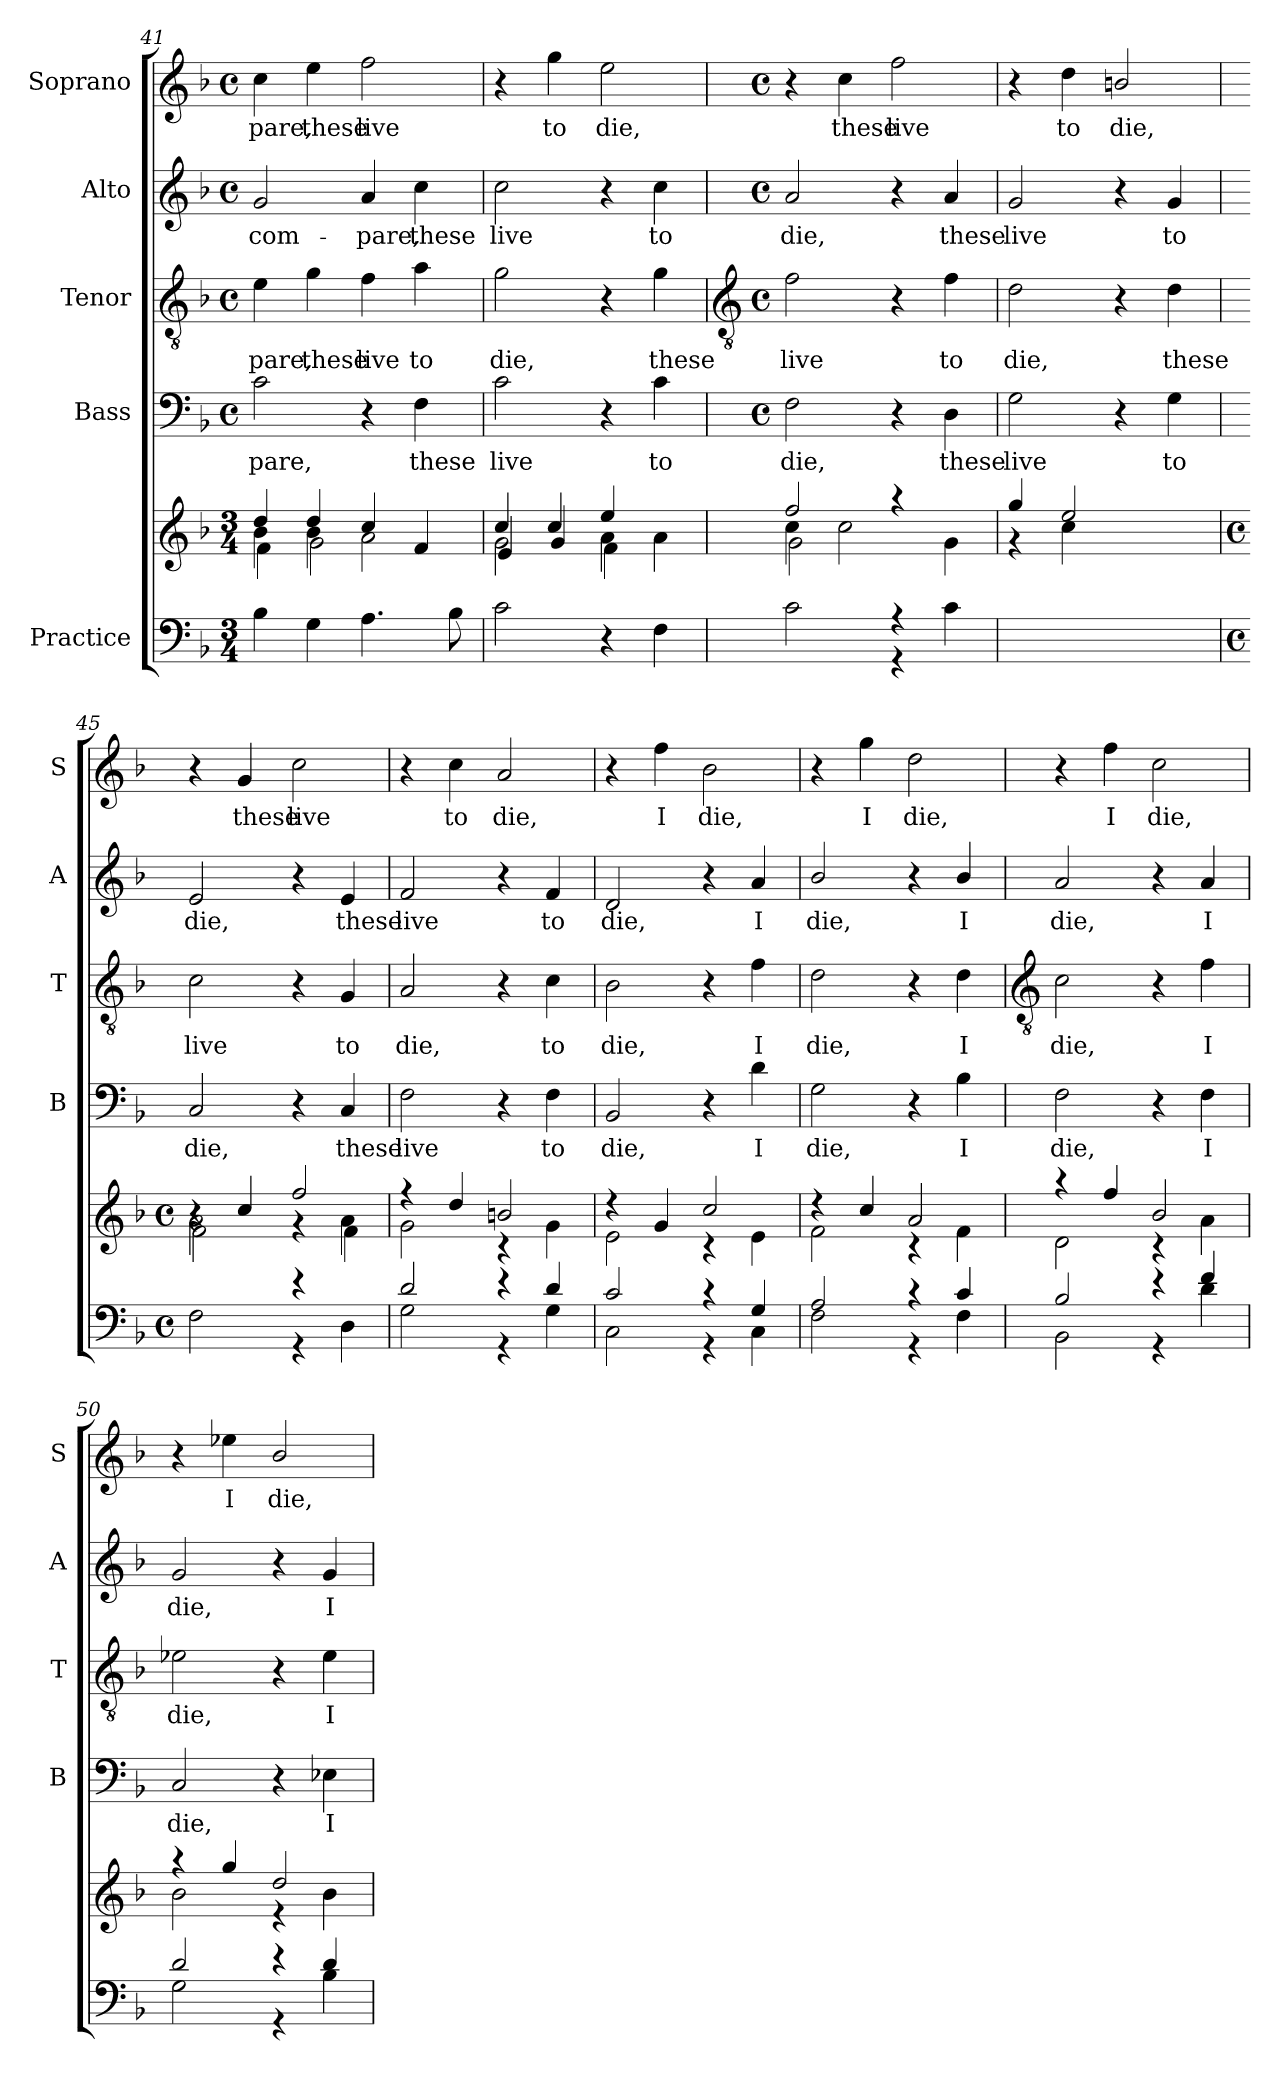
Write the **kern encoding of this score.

**kern	**kern	**kern	**text	**kern	**text	**kern	**text	**kern	**text
*part5	*part5	*part4	*part4	*part3	*part3	*part2	*part2	*part1	*part1
*staff6	*staff5	*staff4	*staff4	*staff3	*staff3	*staff2	*staff2	*staff1	*staff1
*I"Practice	*	*I"Bass	*	*I"Tenor	*	*I"Alto	*	*I"Soprano	*
*	*	*I'B	*	*I'T	*	*I'A	*	*I'S	*
*clefF4	*clefG2	*clefF4	*	*clefGv2	*	*clefG2	*	*clefG2	*
*k[b-]	*k[b-]	*k[b-]	*	*k[b-]	*	*k[b-]	*	*k[b-]	*
*F:	*F:	*F:	*	*F:	*	*F:	*	*F:	*
*M3/4	*M3/4	*M4/4	*	*M4/4	*	*M4/4	*	*M4/4	*
*	*	*met(c)	*	*met(c)	*	*met(c)	*	*met(c)	*
=41	=41	=41	=41	=41	=41	=41	=41	=41	=41
*	*^	*	*	*	*	*	*	*	*
*	*	*^	*	*	*	*	*	*	*	*
!	!	!	!	!	!LO:LY:b	!	!LO:LY:b	!	!LO:LY:b	!	!LO:LY:b
4B-	4dd	4b-\	4f\	2c	-pare,	4e	-pare,	2g	com-	4cc	-pare,
!	!	!	!	!	!	!	!LO:LY:b	!	!	!	!LO:LY:b
4G	4dd	4b-\	2g\	.	.	4g	these	.	.	4ee	these
!	!	!	!	!	!	!	!LO:LY:b	!	!LO:LY:b	!	!LO:LY:b
4.A	4cc/	2a\	.	4r	.	4f	live	4a	-pare,	2ff	live
!	!	!	!	!	!LO:LY:b	!	!LO:LY:b	!	!LO:LY:b	!	!
.	4ryy	.	4f/	4F	these	4a	to	4cc	these	.	.
8B-	.	.	.	.	.	.	.	.	.	.	.
=42	=42	=42	=42	=42	=42	=42	=42	=42	=42	=42	=42
!	!	!	!	!	!LO:LY:b	!	!LO:LY:b	!	!LO:LY:b	!	!
2c	4cc/	2g\	4e/	2c	live	2g	die,	2cc	live	4r	.
!	!	!	!	!	!	!	!	!	!	!	!LO:LY:b
.	4cc/	.	4g	.	.	.	.	.	.	4gg	to
!	!	!	!	!	!	!	!	!	!	!	!LO:LY:b
4r	4ee/	4a\	4f\	4r	.	4r	.	4r	.	2ee	die,
!	!	!	!	!	!LO:LY:b	!	!LO:LY:b	!	!LO:LY:b	!	!
4F	4ryy	4ryy	4a\	4c	to	4g	these	4cc	to	.	.
!!LO:LB:g=z
=43	=43	=43	=43	=43	=43	=43	=43	=43	=43	=43	=43
*	*	*	*	*	*	*clefGv2	*	*	*	*	*
*	*	*	*	*M4/4	*	*M4/4	*	*M4/4	*	*M4/4	*
*	*	*	*	*met(c)	*	*met(c)	*	*met(c)	*	*met(c)	*
*^	*	*	*	*	*	*	*	*	*	*	*
!	!	!	!	!	!	!LO:LY:b	!	!LO:LY:b	!	!LO:LY:b	!	!
2ryy	2c	2ff/	4cc	2g\	2F	die,	2f	live	2a	die,	4r	.
!	!	!	!	!	!	!	!	!	!	!	!	!LO:LY:b
.	.	.	2cc	.	.	.	.	.	.	.	4cc	these
!	!	!	!	!	!	!	!	!	!	!	!	!LO:LY:b
4r	4r	4r	.	4ryy	4r	.	4r	.	4r	.	2ff	live
!	!	!	!	!	!	!LO:LY:b	!	!LO:LY:b	!	!LO:LY:b	!	!
4ryy	4c	4ryy	4ryy	4g\	4D	these	4f	to	4a	these	.	.
=44	=44	=44	=44	=44	=44	=44	=44	=44	=44	=44	=44	=44
!	!	!	!	!	!	!LO:LY:b	!	!LO:LY:b	!	!LO:LY:b	!	!
*v	*v	*	*	*	*	*	*	*	*	*	*	*
*	*	*v	*v	*	*	*	*	*	*	*	*
1ryy	4gg/	4r	2G	live	2d	die,	2g	live	4r	.
!	!	!	!	!	!	!	!	!	!	!LO:LY:b
.	2ee/	4cc	.	.	.	.	.	.	4dd	to
!	!	!	!	!	!	!	!	!	!	!LO:LY:b
.	.	4ryy	4r	.	4r	.	4r	.	2bn/	die,
!	!	!	!	!LO:LY:b	!	!LO:LY:b	!	!LO:LY:b	!	!
.	4ryy	4ryy	4G	to	4d	these	4g	to	.	.
*	*v	*v	*	*	*	*	*	*	*	*
!!LO:LB:g=z
=45	=45	=45	=45	=45	=45	=45	=45	=45	=45
*M4/4	*M4/4	*	*	*	*	*	*	*	*
*met(c)	*met(c)	*	*	*	*	*	*	*	*
*^	*^	*	*	*	*	*	*	*	*
*	*	*	*^	*	*	*	*	*	*	*	*
!	!	!	!	!	!	!LO:LY:b	!	!LO:LY:b	!	!LO:LY:b	!	!
2ryy	2F	4r	2a\	2f\	2C	die,	2c	live	2e	die,	4r	.
!	!	!	!	!	!	!	!	!	!	!	!	!LO:LY:b
.	.	4cc/	.	.	.	.	.	.	.	.	4g	these
!	!	!	!	!	!	!	!	!	!	!	!	!LO:LY:b
4r	4r	2ff/	4r	4ryy	4r	.	4r	.	4r	.	2cc	live
!	!	!	!	!	!	!LO:LY:b	!	!LO:LY:b	!	!LO:LY:b	!	!
4ryy	4D	.	4a\	4f\	4C	these	4G	to	4e	these	.	.
=46	=46	=46	=46	=46	=46	=46	=46	=46	=46	=46	=46	=46
!	!	!	!	!	!	!LO:LY:b	!	!LO:LY:b	!	!LO:LY:b	!	!
*	*	*	*v	*v	*	*	*	*	*	*	*	*
2d	2G	4r	2g\	2F	live	2A	die,	2f	live	4r	.
!	!	!	!	!	!	!	!	!	!	!	!LO:LY:b
.	.	4dd/	.	.	.	.	.	.	.	4cc	to
!	!	!	!	!	!	!	!	!	!	!	!LO:LY:b
4r	4r	2bn/	4r	4r	.	4r	.	4r	.	2a	die,
!	!	!	!	!	!LO:LY:b	!	!LO:LY:b	!	!LO:LY:b	!	!
4d	4G	.	4g\	4F	to	4c	to	4f	to	.	.
=47	=47	=47	=47	=47	=47	=47	=47	=47	=47	=47	=47
!	!	!	!	!	!LO:LY:b	!	!LO:LY:b	!	!LO:LY:b	!	!
2c	2C\	4r	2e\	2BB-	die,	2B-	die,	2d	die,	4r	.
!	!	!	!	!	!	!	!	!	!	!	!LO:LY:b
.	.	4g/	.	.	.	.	.	.	.	4ff	I
!	!	!	!	!	!	!	!	!	!	!	!LO:LY:b
4r	4r	2cc/	4r	4r	.	4r	.	4r	.	2b-	die,
!	!	!	!	!	!LO:LY:b	!	!LO:LY:b	!	!LO:LY:b	!	!
4G	4C\	.	4e\	4d	I	4f	I	4a	I	.	.
=48	=48	=48	=48	=48	=48	=48	=48	=48	=48	=48	=48
!	!	!	!	!	!LO:LY:b	!	!LO:LY:b	!	!LO:LY:b	!	!
2A	2F	4r	2f\	2G	die,	2d	die,	2b-/	die,	4r	.
!	!	!	!	!	!	!	!	!	!	!	!LO:LY:b
.	.	4cc/	.	.	.	.	.	.	.	4gg	I
!	!	!	!	!	!	!	!	!	!	!	!LO:LY:b
4r	4r	2a	4r	4r	.	4r	.	4r	.	2dd	die,
!	!	!	!	!	!LO:LY:b	!	!LO:LY:b	!	!LO:LY:b	!	!
4c	4F	.	4f\	4B-	I	4d	I	4b-/	I	.	.
!!LO:LB:g=z
=49	=49	=49	=49	=49	=49	=49	=49	=49	=49	=49	=49
*	*	*	*	*	*	*clefGv2	*	*	*	*	*
!	!	!	!	!	!LO:LY:b	!	!LO:LY:b	!	!LO:LY:b	!	!
2B-	2BB-\	4r	2d\	2F	die,	2c	die,	2a	die,	4r	.
!	!	!	!	!	!	!	!	!	!	!	!LO:LY:b
.	.	4ff/	.	.	.	.	.	.	.	4ff	I
!	!	!	!	!	!	!	!	!	!	!	!LO:LY:b
4r	4r	2b-/	4r	4r	.	4r	.	4r	.	2cc	die,
!	!	!	!	!	!LO:LY:b	!	!LO:LY:b	!	!LO:LY:b	!	!
4f	4d	.	4a\	4F	I	4f	I	4a	I	.	.
=50	=50	=50	=50	=50	=50	=50	=50	=50	=50	=50	=50
!	!	!	!	!	!LO:LY:b	!	!LO:LY:b	!	!LO:LY:b	!	!
2d	2G	4r	2b-\	2C	die,	2e-X	die,	2g	die,	4r	.
!	!	!	!	!	!	!	!	!	!	!	!LO:LY:b
.	.	4gg/	.	.	.	.	.	.	.	4ee-X	I
!	!	!	!	!	!	!	!	!	!	!	!LO:LY:b
4r	4r	2dd/	4r	4r	.	4r	.	4r	.	2b-/	die,
!	!	!	!	!	!LO:LY:b	!	!LO:LY:b	!	!LO:LY:b	!	!
4d	4B-	.	4b-\	4E-X	I	4e-	I	4g	I	.	.
*v	*v	*	*	*	*	*	*	*	*	*	*
*	*v	*v	*	*	*	*	*	*	*	*
=	=	=	=	=	=	=	=	=	=
*-	*-	*-	*-	*-	*-	*-	*-	*-	*-
